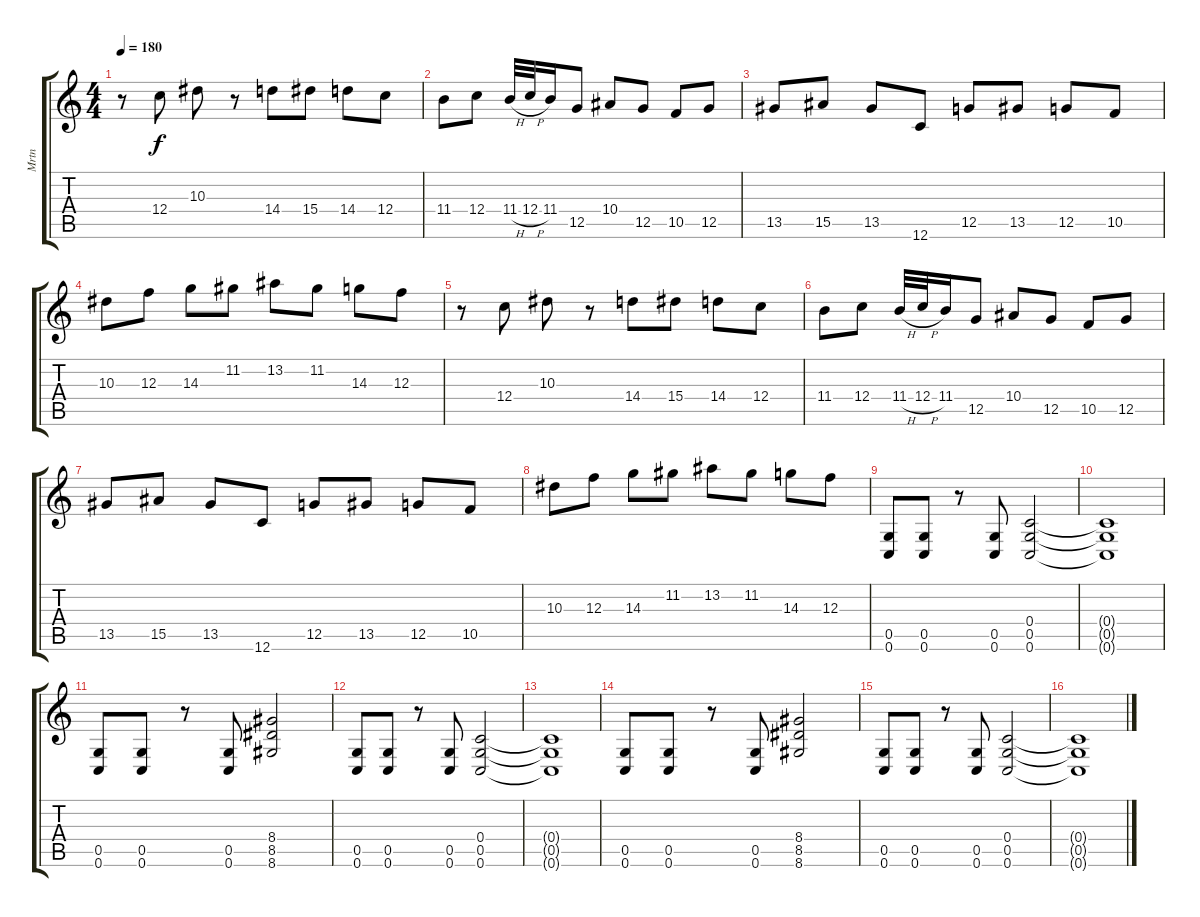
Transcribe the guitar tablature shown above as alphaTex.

\track ("Mrtn" "Mrtn") {instrument distortionguitar}
\staff {score tabs}
\tuning (D4 A3 F3 C3 G2 C2) {hide}
\ts (4 4)
\tempo 180
\clef g2
\ks c
r.8{dy f} 12.4.8 10.3.8 r.8 14.4.8 15.4.8 14.4.8 12.4.8 |
11.4.8 12.4.8 11.4{h}.32 12.4{h}.32 11.4.16 12.5.8 10.4.8 12.5.8 10.5.8 12.5.8 |
13.5.8 15.5.8 13.5.8 12.6.8 12.5.8 13.5.8 12.5.8 10.5.8 |
10.3.8 12.3.8 14.3.8 11.2.8 13.2.8 11.2.8 14.3.8 12.3.8 |
r.8 12.4.8 10.3.8 r.8 14.4.8 15.4.8 14.4.8 12.4.8 |
11.4.8 12.4.8 11.4{h}.32 12.4{h}.32 11.4.16 12.5.8 10.4.8 12.5.8 10.5.8 12.5.8 |
13.5.8 15.5.8 13.5.8 12.6.8 12.5.8 13.5.8 12.5.8 10.5.8 |
10.3.8 12.3.8 14.3.8 11.2.8 13.2.8 11.2.8 14.3.8 12.3.8 |
(0.5 0.6).8 (0.5 0.6).8 r.8 (0.5 0.6).8 (0.4 0.5 0.6).2 |
(0.4{t} 0.5{t} 0.6{t}).1 |
(0.5 0.6).8 (0.5 0.6).8 r.8 (0.5 0.6).8 (8.4 8.5 8.6).2 |
(0.5 0.6).8 (0.5 0.6).8 r.8 (0.5 0.6).8 (0.4 0.5 0.6).2 |
(0.4{t} 0.5{t} 0.6{t}).1 |
(0.5 0.6).8 (0.5 0.6).8 r.8 (0.5 0.6).8 (8.4 8.5 8.6).2 |
(0.5 0.6).8 (0.5 0.6).8 r.8 (0.5 0.6).8 (0.4 0.5 0.6).2 |
(0.4{t} 0.5{t} 0.6{t}).1
